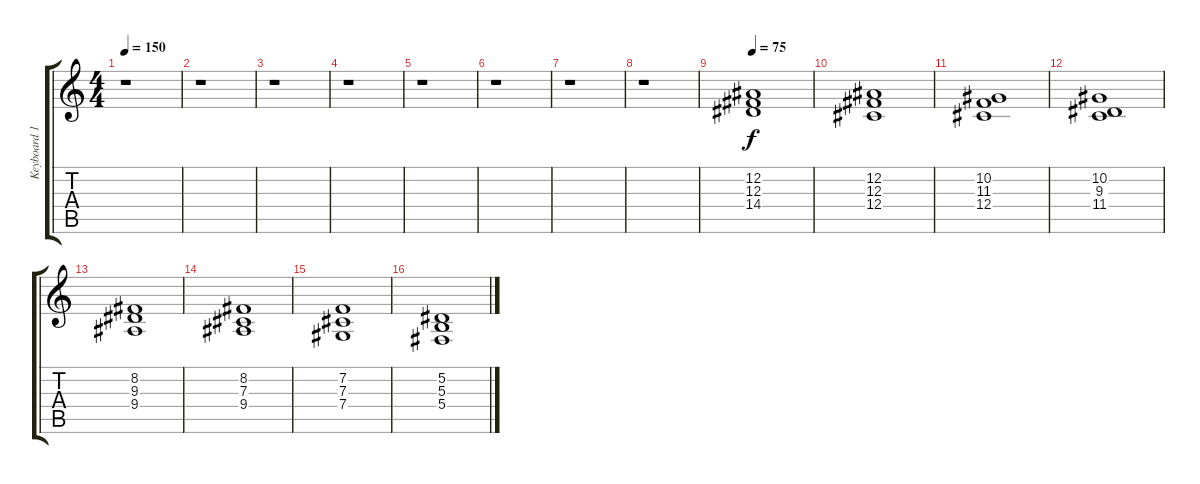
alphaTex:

\track ("Keyboard 1" "Keyboard 1") {instrument stringensemble2}
\staff {score tabs}
\tuning (Eb4 Bb3 Gb3 Db3 Ab2 Eb2) {hide}
\ts (4 4)
\tempo 150
\clef g2
\ks c
r.1{dy f} |
r.1 |
r.1 |
r.1 |
r.1 |
r.1 |
r.1 |
r.1 |
\tempo 75
(12.2 12.3 14.4).1 |
(12.2 12.3 12.4).1 |
(10.2 11.3 12.4).1 |
(10.2 9.3 11.4).1 |
(8.2 9.3 9.4).1 |
(8.2 7.3 9.4).1 |
(7.2 7.3 7.4).1 |
(5.2 5.3 5.4).1
